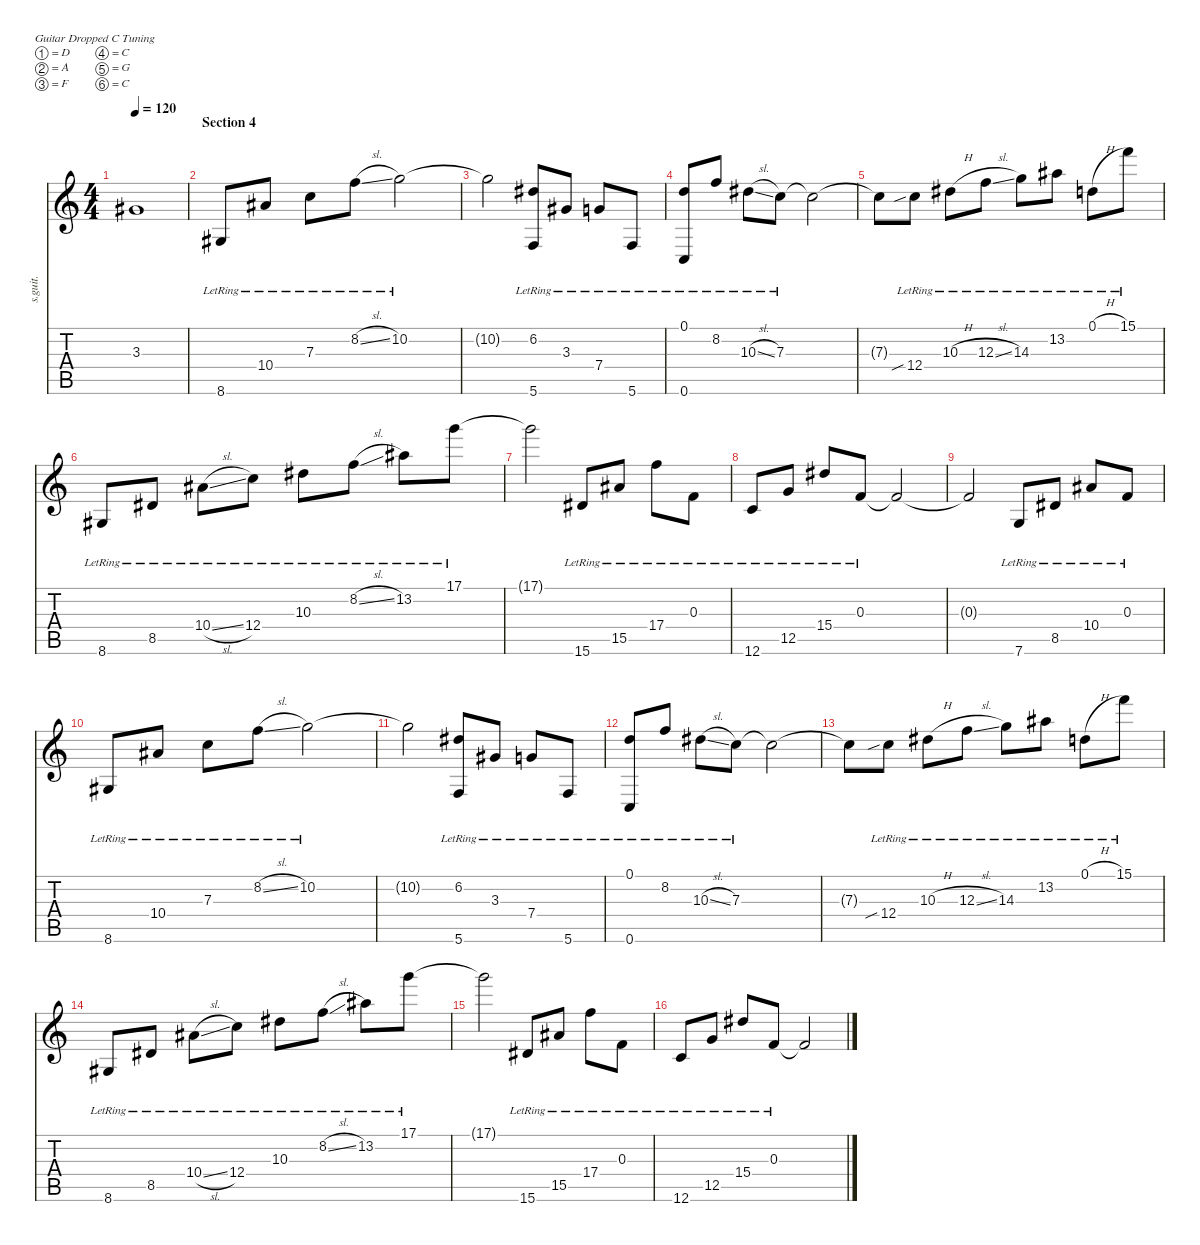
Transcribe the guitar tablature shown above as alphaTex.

\defaultSystemsLayout 4
\hideDynamics
\bracketExtendMode nobrackets
\track ("Misha Mansoor" "s.guit.") {instrument electricguitarjazz}
\staff {score tabs}
\tuning (D4 A3 F3 C3 G2 C2)
\ts (4 4)
\tempo 120
\clef g2
\ks c
3.3{t acc #}.1{lyrics (0 "") lyrics (1 "") lyrics (2 "") lyrics (3 "") lyrics (4 "") dy mf} |
\section ("" "Section 4")
8.6{lr acc #}.8{lyrics (0 "") lyrics (1 "") lyrics (2 "") lyrics (3 "") lyrics (4 "")} 10.4{lr acc #}.8{lyrics (0 "") lyrics (1 "") lyrics (2 "") lyrics (3 "") lyrics (4 "")} 7.3{lr}.8{lyrics (0 "") lyrics (1 "") lyrics (2 "") lyrics (3 "") lyrics (4 "")} 8.2{sl lr}.8{lyrics (0 "") lyrics (1 "") lyrics (2 "") lyrics (3 "") lyrics (4 "")} 10.2{lr}.2{lyrics (0 "") lyrics (1 "") lyrics (2 "") lyrics (3 "") lyrics (4 "")} |
10.2{t}.2{lyrics (0 "") lyrics (1 "") lyrics (2 "") lyrics (3 "") lyrics (4 "") dy f} (6.2{lr acc #} 5.6{lr}).8{lyrics (0 "") lyrics (1 "") lyrics (2 "") lyrics (3 "") lyrics (4 "") dy mf} 3.3{lr acc #}.8{lyrics (0 "") lyrics (1 "") lyrics (2 "") lyrics (3 "") lyrics (4 "")} 7.4{lr}.8{lyrics (0 "") lyrics (1 "") lyrics (2 "") lyrics (3 "") lyrics (4 "")} 5.6{lr}.8{lyrics (0 "") lyrics (1 "") lyrics (2 "") lyrics (3 "") lyrics (4 "")} |
(0.1{lr} 0.6{lr}).8{lyrics (0 "") lyrics (1 "") lyrics (2 "") lyrics (3 "") lyrics (4 "")} 8.2{lr}.8{lyrics (0 "") lyrics (1 "") lyrics (2 "") lyrics (3 "") lyrics (4 "")} 10.3{sl lr acc #}.8{lyrics (0 "") lyrics (1 "") lyrics (2 "") lyrics (3 "") lyrics (4 "")} 7.3{lr}.8{lyrics (0 "") lyrics (1 "") lyrics (2 "") lyrics (3 "") lyrics (4 "")} 7.3{t}.2{lyrics (0 "") lyrics (1 "") lyrics (2 "") lyrics (3 "") lyrics (4 "") dy f} |
7.3{t}.8{lyrics (0 "") lyrics (1 "") lyrics (2 "") lyrics (3 "") lyrics (4 "")} 12.4{sib lr}.8{lyrics (0 "") lyrics (1 "") lyrics (2 "") lyrics (3 "") lyrics (4 "") dy mf} 10.3{h lr acc #}.8{lyrics (0 "") lyrics (1 "") lyrics (2 "") lyrics (3 "") lyrics (4 "")} 12.3{sl lr}.8{lyrics (0 "") lyrics (1 "") lyrics (2 "") lyrics (3 "") lyrics (4 "")} 14.3{lr}.8{lyrics (0 "") lyrics (1 "") lyrics (2 "") lyrics (3 "") lyrics (4 "")} 13.2{lr acc #}.8{lyrics (0 "") lyrics (1 "") lyrics (2 "") lyrics (3 "") lyrics (4 "")} 0.1{h lr}.8{lyrics (0 "") lyrics (1 "") lyrics (2 "") lyrics (3 "") lyrics (4 "")} 15.1{lr}.8{lyrics (0 "") lyrics (1 "") lyrics (2 "") lyrics (3 "") lyrics (4 "")} |
8.6{lr acc #}.8{lyrics (0 "") lyrics (1 "") lyrics (2 "") lyrics (3 "") lyrics (4 "")} 8.5{lr acc #}.8{lyrics (0 "") lyrics (1 "") lyrics (2 "") lyrics (3 "") lyrics (4 "")} 10.4{sl lr acc #}.8{lyrics (0 "") lyrics (1 "") lyrics (2 "") lyrics (3 "") lyrics (4 "")} 12.4{lr}.8{lyrics (0 "") lyrics (1 "") lyrics (2 "") lyrics (3 "") lyrics (4 "")} 10.3{lr acc #}.8{lyrics (0 "") lyrics (1 "") lyrics (2 "") lyrics (3 "") lyrics (4 "")} 8.2{sl lr}.8{lyrics (0 "") lyrics (1 "") lyrics (2 "") lyrics (3 "") lyrics (4 "")} 13.2{lr acc #}.8{lyrics (0 "") lyrics (1 "") lyrics (2 "") lyrics (3 "") lyrics (4 "")} 17.1{lr}.8{lyrics (0 "") lyrics (1 "") lyrics (2 "") lyrics (3 "") lyrics (4 "")} |
17.1{t}.2{lyrics (0 "") lyrics (1 "") lyrics (2 "") lyrics (3 "") lyrics (4 "") dy f} 15.6{lr acc #}.8{lyrics (0 "") lyrics (1 "") lyrics (2 "") lyrics (3 "") lyrics (4 "") dy mf} 15.5{lr acc #}.8{lyrics (0 "") lyrics (1 "") lyrics (2 "") lyrics (3 "") lyrics (4 "")} 17.4{lr}.8{lyrics (0 "") lyrics (1 "") lyrics (2 "") lyrics (3 "") lyrics (4 "")} 0.3{lr}.8{lyrics (0 "") lyrics (1 "") lyrics (2 "") lyrics (3 "") lyrics (4 "")} |
12.6{lr}.8{lyrics (0 "") lyrics (1 "") lyrics (2 "") lyrics (3 "") lyrics (4 "")} 12.5{lr}.8{lyrics (0 "") lyrics (1 "") lyrics (2 "") lyrics (3 "") lyrics (4 "")} 15.4{lr acc #}.8{lyrics (0 "") lyrics (1 "") lyrics (2 "") lyrics (3 "") lyrics (4 "")} 0.3{lr}.8{lyrics (0 "") lyrics (1 "") lyrics (2 "") lyrics (3 "") lyrics (4 "")} 0.3{t}.2{lyrics (0 "") lyrics (1 "") lyrics (2 "") lyrics (3 "") lyrics (4 "") dy f} |
0.3{t}.2{lyrics (0 "") lyrics (1 "") lyrics (2 "") lyrics (3 "") lyrics (4 "")} 7.6{lr}.8{lyrics (0 "") lyrics (1 "") lyrics (2 "") lyrics (3 "") lyrics (4 "") dy mf} 8.5{lr acc #}.8{lyrics (0 "") lyrics (1 "") lyrics (2 "") lyrics (3 "") lyrics (4 "")} 10.4{lr acc #}.8{lyrics (0 "") lyrics (1 "") lyrics (2 "") lyrics (3 "") lyrics (4 "")} 0.3{lr}.8{lyrics (0 "") lyrics (1 "") lyrics (2 "") lyrics (3 "") lyrics (4 "")} |
8.6{lr acc #}.8{lyrics (0 "") lyrics (1 "") lyrics (2 "") lyrics (3 "") lyrics (4 "")} 10.4{lr acc #}.8{lyrics (0 "") lyrics (1 "") lyrics (2 "") lyrics (3 "") lyrics (4 "")} 7.3{lr}.8{lyrics (0 "") lyrics (1 "") lyrics (2 "") lyrics (3 "") lyrics (4 "")} 8.2{sl lr}.8{lyrics (0 "") lyrics (1 "") lyrics (2 "") lyrics (3 "") lyrics (4 "")} 10.2{lr}.2{lyrics (0 "") lyrics (1 "") lyrics (2 "") lyrics (3 "") lyrics (4 "")} |
10.2{t}.2{lyrics (0 "") lyrics (1 "") lyrics (2 "") lyrics (3 "") lyrics (4 "") dy f} (6.2{lr acc #} 5.6{lr}).8{lyrics (0 "") lyrics (1 "") lyrics (2 "") lyrics (3 "") lyrics (4 "") dy mf} 3.3{lr acc #}.8{lyrics (0 "") lyrics (1 "") lyrics (2 "") lyrics (3 "") lyrics (4 "")} 7.4{lr}.8{lyrics (0 "") lyrics (1 "") lyrics (2 "") lyrics (3 "") lyrics (4 "")} 5.6{lr}.8{lyrics (0 "") lyrics (1 "") lyrics (2 "") lyrics (3 "") lyrics (4 "")} |
(0.1{lr} 0.6{lr}).8{lyrics (0 "") lyrics (1 "") lyrics (2 "") lyrics (3 "") lyrics (4 "")} 8.2{lr}.8{lyrics (0 "") lyrics (1 "") lyrics (2 "") lyrics (3 "") lyrics (4 "")} 10.3{sl lr acc #}.8{lyrics (0 "") lyrics (1 "") lyrics (2 "") lyrics (3 "") lyrics (4 "")} 7.3{lr}.8{lyrics (0 "") lyrics (1 "") lyrics (2 "") lyrics (3 "") lyrics (4 "")} 7.3{t}.2{lyrics (0 "") lyrics (1 "") lyrics (2 "") lyrics (3 "") lyrics (4 "") dy f} |
7.3{t}.8{lyrics (0 "") lyrics (1 "") lyrics (2 "") lyrics (3 "") lyrics (4 "")} 12.4{sib lr}.8{lyrics (0 "") lyrics (1 "") lyrics (2 "") lyrics (3 "") lyrics (4 "") dy mf} 10.3{h lr acc #}.8{lyrics (0 "") lyrics (1 "") lyrics (2 "") lyrics (3 "") lyrics (4 "")} 12.3{sl lr}.8{lyrics (0 "") lyrics (1 "") lyrics (2 "") lyrics (3 "") lyrics (4 "")} 14.3{lr}.8{lyrics (0 "") lyrics (1 "") lyrics (2 "") lyrics (3 "") lyrics (4 "")} 13.2{lr acc #}.8{lyrics (0 "") lyrics (1 "") lyrics (2 "") lyrics (3 "") lyrics (4 "")} 0.1{h lr}.8{lyrics (0 "") lyrics (1 "") lyrics (2 "") lyrics (3 "") lyrics (4 "")} 15.1{lr}.8{lyrics (0 "") lyrics (1 "") lyrics (2 "") lyrics (3 "") lyrics (4 "")} |
8.6{lr acc #}.8{lyrics (0 "") lyrics (1 "") lyrics (2 "") lyrics (3 "") lyrics (4 "")} 8.5{lr acc #}.8{lyrics (0 "") lyrics (1 "") lyrics (2 "") lyrics (3 "") lyrics (4 "")} 10.4{sl lr acc #}.8{lyrics (0 "") lyrics (1 "") lyrics (2 "") lyrics (3 "") lyrics (4 "")} 12.4{lr}.8{lyrics (0 "") lyrics (1 "") lyrics (2 "") lyrics (3 "") lyrics (4 "")} 10.3{lr acc #}.8{lyrics (0 "") lyrics (1 "") lyrics (2 "") lyrics (3 "") lyrics (4 "")} 8.2{sl lr}.8{lyrics (0 "") lyrics (1 "") lyrics (2 "") lyrics (3 "") lyrics (4 "")} 13.2{lr acc #}.8{lyrics (0 "") lyrics (1 "") lyrics (2 "") lyrics (3 "") lyrics (4 "")} 17.1{lr}.8{lyrics (0 "") lyrics (1 "") lyrics (2 "") lyrics (3 "") lyrics (4 "")} |
17.1{t}.2{lyrics (0 "") lyrics (1 "") lyrics (2 "") lyrics (3 "") lyrics (4 "") dy f} 15.6{lr acc #}.8{lyrics (0 "") lyrics (1 "") lyrics (2 "") lyrics (3 "") lyrics (4 "") dy mf} 15.5{lr acc #}.8{lyrics (0 "") lyrics (1 "") lyrics (2 "") lyrics (3 "") lyrics (4 "")} 17.4{lr}.8{lyrics (0 "") lyrics (1 "") lyrics (2 "") lyrics (3 "") lyrics (4 "")} 0.3{lr}.8{lyrics (0 "") lyrics (1 "") lyrics (2 "") lyrics (3 "") lyrics (4 "")} |
12.6{lr}.8{lyrics (0 "") lyrics (1 "") lyrics (2 "") lyrics (3 "") lyrics (4 "")} 12.5{lr}.8{lyrics (0 "") lyrics (1 "") lyrics (2 "") lyrics (3 "") lyrics (4 "")} 15.4{lr acc #}.8{lyrics (0 "") lyrics (1 "") lyrics (2 "") lyrics (3 "") lyrics (4 "")} 0.3{lr}.8{lyrics (0 "") lyrics (1 "") lyrics (2 "") lyrics (3 "") lyrics (4 "")} 0.3{t}.2{lyrics (0 "") lyrics (1 "") lyrics (2 "") lyrics (3 "") lyrics (4 "") dy f}
